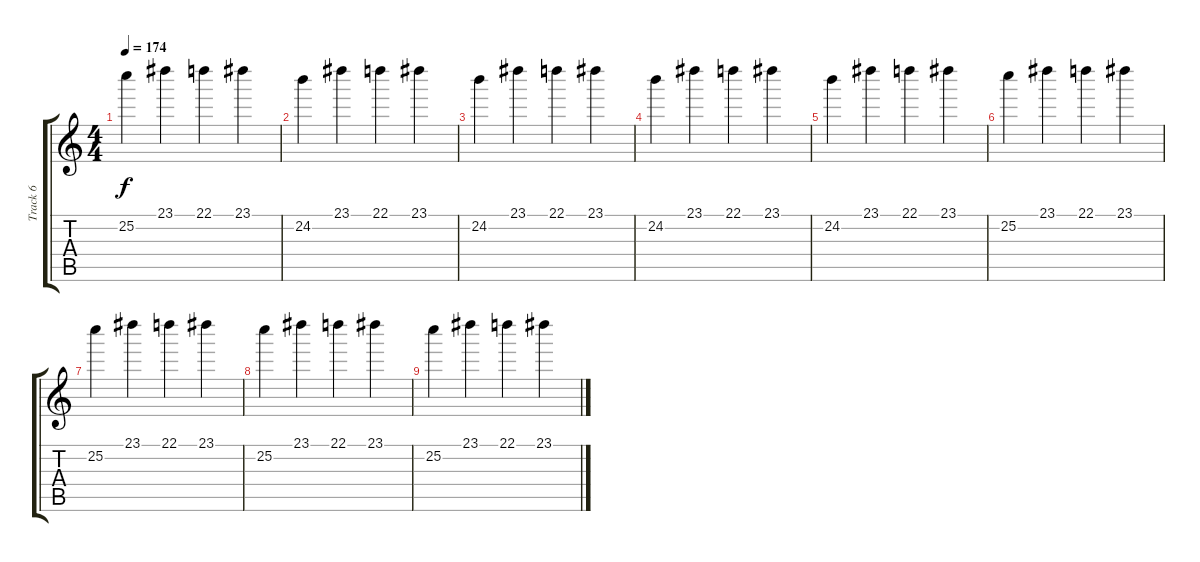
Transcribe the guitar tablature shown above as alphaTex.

\track ("Track 6" "Track 6") {instrument marimba}
\staff {score tabs}
\tuning (E5 B4 G4 D4 A3 E3) {hide}
\ts (4 4)
\tempo 174
\clef g2
\ks c
25.2.4{dy f} 23.1.4 22.1.4 23.1.4 |
24.2.4 23.1.4 22.1.4 23.1.4 |
24.2.4 23.1.4 22.1.4 23.1.4 |
24.2.4 23.1.4 22.1.4 23.1.4 |
24.2.4 23.1.4 22.1.4 23.1.4 |
25.2.4 23.1.4 22.1.4 23.1.4 |
25.2.4 23.1.4 22.1.4 23.1.4 |
25.2.4 23.1.4 22.1.4 23.1.4 |
25.2.4 23.1.4 22.1.4 23.1.4
